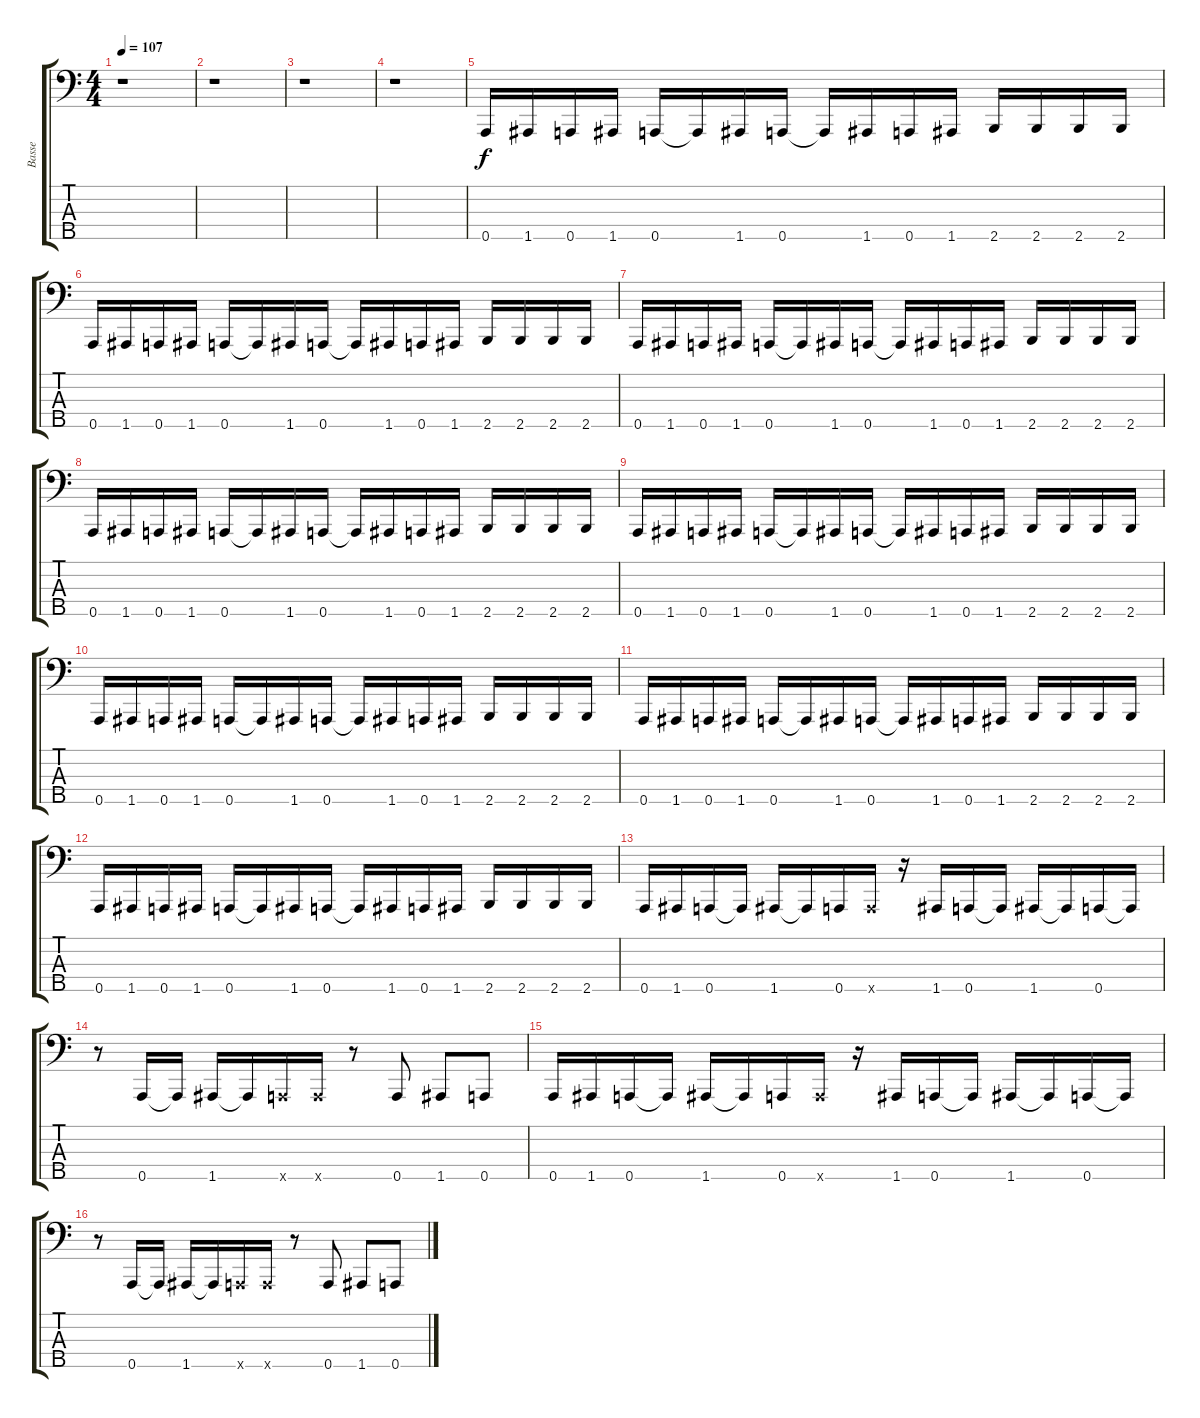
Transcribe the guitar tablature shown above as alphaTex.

\track ("Basse" "Basse") {instrument slapbass1}
\staff {score tabs}
\tuning (F2 C2 G1 D1 A0) {hide}
\ts (4 4)
\tempo 107
\clef f4
\ks c
r.1{dy f instrument slapbass1} |
r.1 |
r.1 |
r.1 |
0.5.16 1.5.16 0.5.16 1.5.16 0.5.16 0.5{t}.16 1.5.16 0.5.16 0.5{t}.16 1.5.16 0.5.16 1.5.16 2.5.16 2.5.16 2.5.16 2.5.16 |
0.5.16 1.5.16 0.5.16 1.5.16 0.5.16 0.5{t}.16 1.5.16 0.5.16 0.5{t}.16 1.5.16 0.5.16 1.5.16 2.5.16 2.5.16 2.5.16 2.5.16 |
0.5.16 1.5.16 0.5.16 1.5.16 0.5.16 0.5{t}.16 1.5.16 0.5.16 0.5{t}.16 1.5.16 0.5.16 1.5.16 2.5.16 2.5.16 2.5.16 2.5.16 |
0.5.16 1.5.16 0.5.16 1.5.16 0.5.16 0.5{t}.16 1.5.16 0.5.16 0.5{t}.16 1.5.16 0.5.16 1.5.16 2.5.16 2.5.16 2.5.16 2.5.16 |
0.5.16 1.5.16 0.5.16 1.5.16 0.5.16 0.5{t}.16 1.5.16 0.5.16 0.5{t}.16 1.5.16 0.5.16 1.5.16 2.5.16 2.5.16 2.5.16 2.5.16 |
0.5.16 1.5.16 0.5.16 1.5.16 0.5.16 0.5{t}.16 1.5.16 0.5.16 0.5{t}.16 1.5.16 0.5.16 1.5.16 2.5.16 2.5.16 2.5.16 2.5.16 |
0.5.16 1.5.16 0.5.16 1.5.16 0.5.16 0.5{t}.16 1.5.16 0.5.16 0.5{t}.16 1.5.16 0.5.16 1.5.16 2.5.16 2.5.16 2.5.16 2.5.16 |
0.5.16 1.5.16 0.5.16 1.5.16 0.5.16 0.5{t}.16 1.5.16 0.5.16 0.5{t}.16 1.5.16 0.5.16 1.5.16 2.5.16 2.5.16 2.5.16 2.5.16 |
0.5.16 1.5.16 0.5.16 0.5{t}.16 1.5.16 1.5{t}.16 0.5.16 0.5{x}.16 r.16 1.5.16 0.5.16 0.5{t}.16 1.5.16 1.5{t}.16 0.5.16 0.5{t}.16 |
r.8 0.5.16 0.5{t}.16 1.5.16 1.5{t}.16 0.5{x}.16 0.5{x}.16 r.8 0.5.8 1.5.8 0.5.8 |
0.5.16 1.5.16 0.5.16 0.5{t}.16 1.5.16 1.5{t}.16 0.5.16 0.5{x}.16 r.16 1.5.16 0.5.16 0.5{t}.16 1.5.16 1.5{t}.16 0.5.16 0.5{t}.16 |
r.8 0.5.16 0.5{t}.16 1.5.16 1.5{t}.16 0.5{x}.16 0.5{x}.16 r.8 0.5.8 1.5.8 0.5.8
